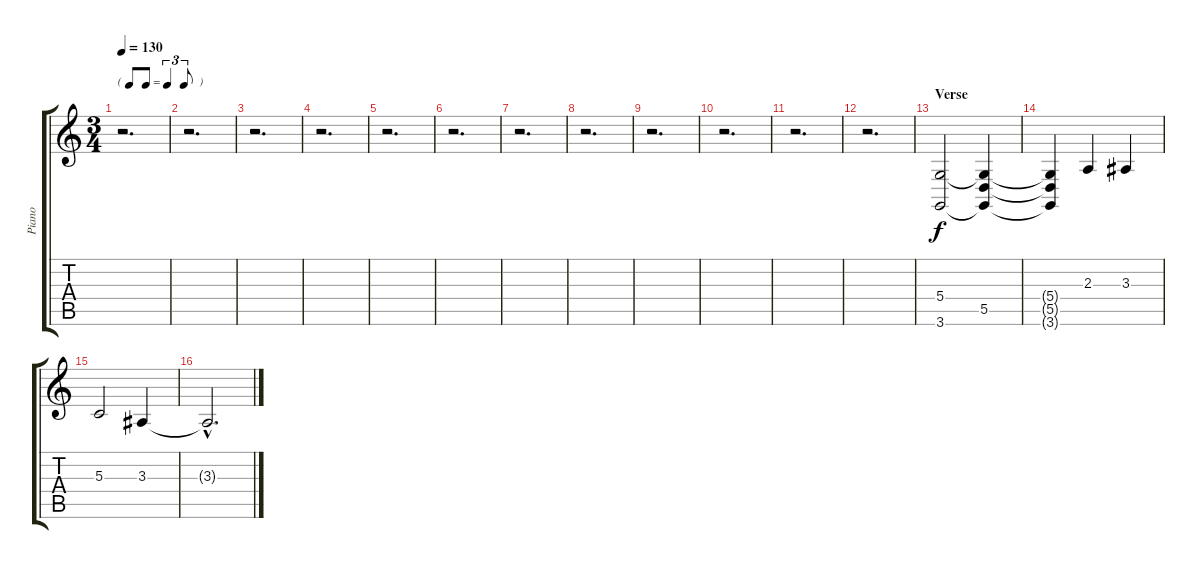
\track ("Piano" "Piano") {instrument acousticgrandpiano}
\staff {score tabs}
\tuning (E4 B3 G3 D3 A2 E2) {hide}
\ts (3 4)
\tf triplet8th
\tempo 130
\clef g2
\ks c
r.2{d dy f} |
r.2{d} |
r.2{d} |
r.2{d} |
r.2{d} |
r.2{d} |
r.2{d} |
r.2{d} |
r.2{d} |
r.2{d} |
r.2{d} |
r.2{d} |
\section ("" "Verse")
(5.4 3.6).2 (5.4{t} 5.5 3.6{t}).4 |
(5.4{t} 5.5{t} 3.6{t}).4 2.3.4 3.3.4 |
5.3.2 3.3.4 |
3.3{hac t}.2{d}
